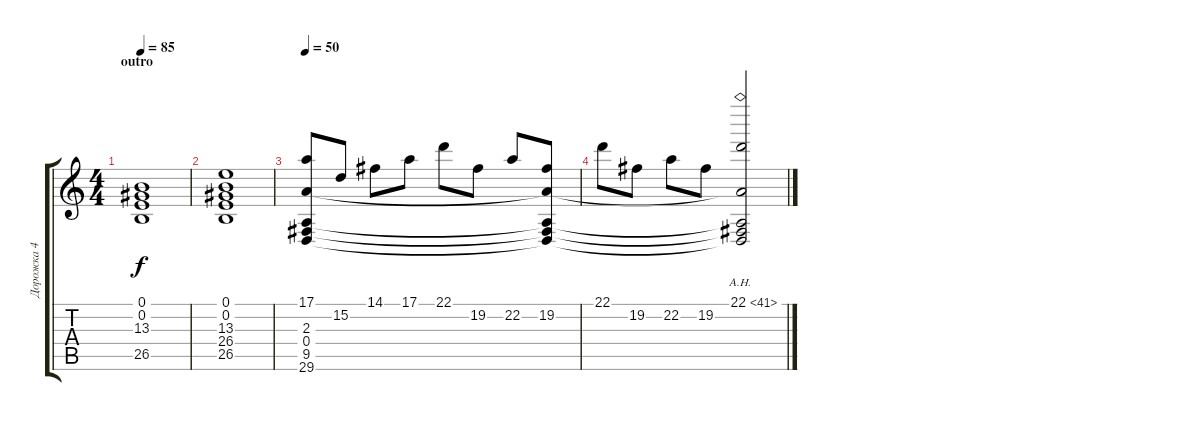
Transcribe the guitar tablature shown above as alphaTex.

\track ("Дорожка 4" "Дорожка 4") {instrument electricgrandpiano}
\staff {score tabs}
\tuning (E4 B3 G3 D3 A2 E2) {hide}
\ts (4 4)
\section ("" "outro")
\tempo 85
\clef g2
\ks c
(0.1 0.2 13.3 26.5).1{dy f} |
(0.1 0.2 13.3 26.4 26.5).1 |
\tempo 50
(17.1 2.3 0.4 9.5 29.6).8 15.2.8 14.1.8 17.1.8 22.1.8 19.2.8 22.2.8 (19.2 2.3{t} 0.4{t} 9.5{t} 29.6{t}).8 |
22.1.8 19.2.8 22.2.8 19.2.8 (22.1{ah 19} 2.3{t} 0.4{t} 9.5{t} 29.6{t}).2
